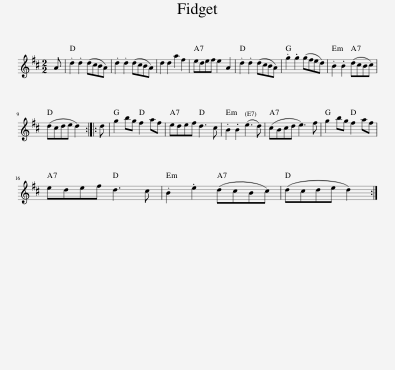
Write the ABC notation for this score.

X:1
L:1/8
M:2/2
I:linebreak $
K:D
V:1 treble
V:1
 A | .d2 .d2 (dcBA) | .d2 .d2 (dcBA) | d2 d2 a2 f2 | edef e2 A2 | %5
 .d2 .d2 (dcBA) | .g2 .g2 (gfed) | .B2 .B2 (dcBc) |$ (dcde d2) :: d | %10
 g2 bg f2 af | edef d3 c | .B2 .B2 (e3 d) | (cBcd e3) f | g2 bg f2 af |$ %15
 edef d3 c | .B2 .e2 (dcBc) | (dcde d2) :| %18
